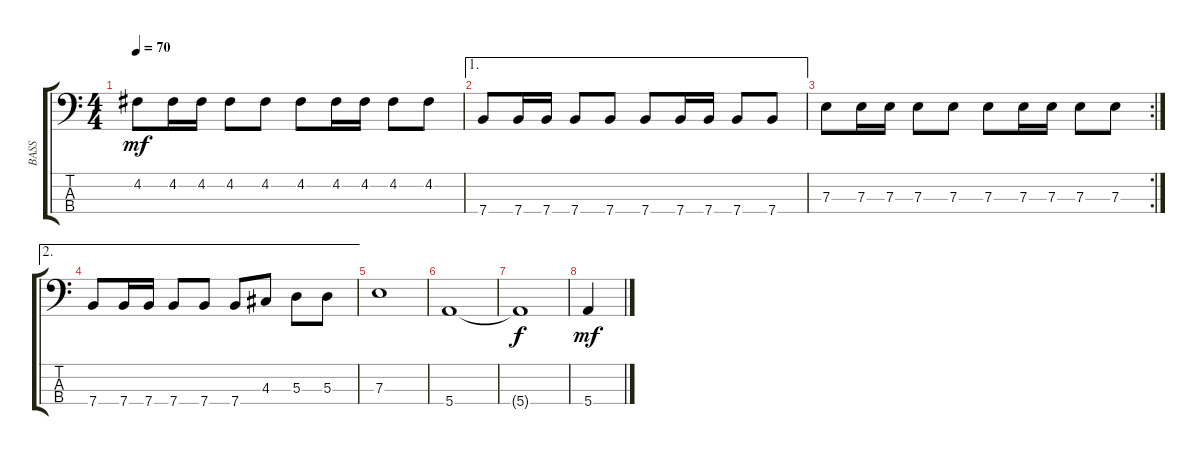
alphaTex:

\track ("BASS" "BASS") {instrument electricbassfinger}
\staff {score tabs}
\tuning (G2 D2 A1 E1) {hide}
\ts (4 4)
\tempo 70
\clef f4
\ks c
4.2.8{dy mf} 4.2.16 4.2.16 4.2.8 4.2.8 4.2.8 4.2.16 4.2.16 4.2.8 4.2.8 |
\ae 1
7.4.8 7.4.16 7.4.16 7.4.8 7.4.8 7.4.8 7.4.16 7.4.16 7.4.8 7.4.8 |
\rc 2
7.3.8 7.3.16 7.3.16 7.3.8 7.3.8 7.3.8 7.3.16 7.3.16 7.3.8 7.3.8 |
\ae 2
7.4.8 7.4.16 7.4.16 7.4.8 7.4.8 7.4.8 4.3.8 5.3.8 5.3.8 |
7.3.1 |
5.4.1 |
5.4{t}.1{dy f} |
5.4.4{dy mf}
